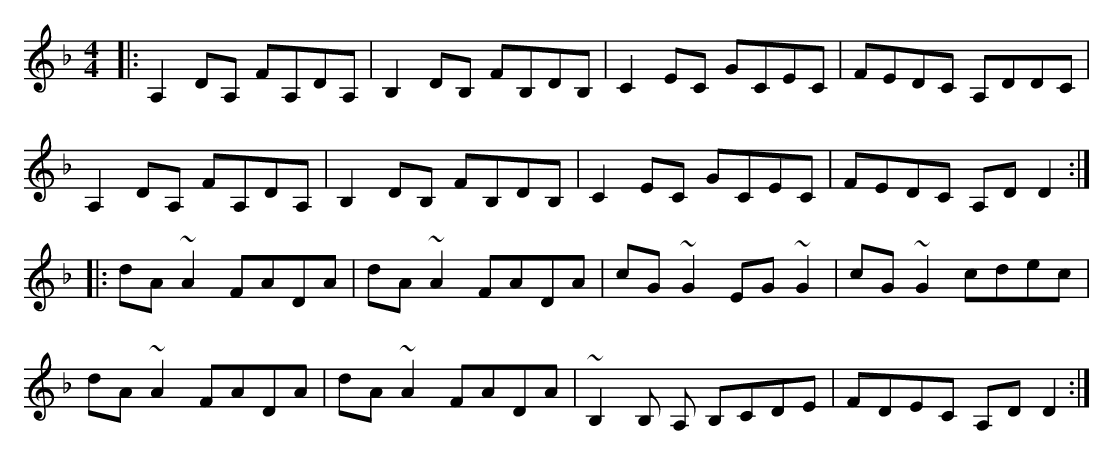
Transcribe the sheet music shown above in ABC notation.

X:1
M:4/4
K:Dmin
|:A,2 DA, FA,DA,|B,2 DB, FB,DB,|C2 EC GCEC|FEDC A,DDC|
A,2 DA, FA,DA,|B,2 DB, FB,DB,|C2 EC GCEC|FEDC A,D D2:|
|:dA ~A2 FADA|dA ~A2 FADA|cG ~G2 EG ~G2|cG ~G2 cdec|
dA ~A2 FADA|dA ~A2 FADA|~B,2B, A, B,CDE|FDEC A,D D2:|
